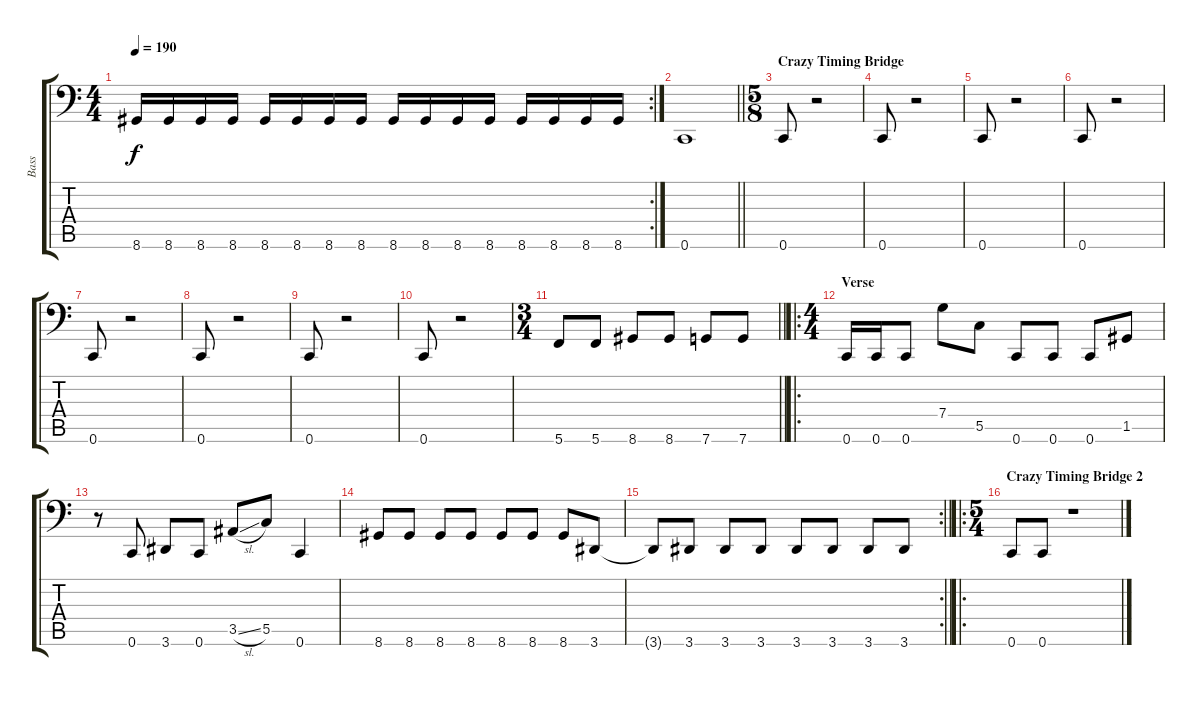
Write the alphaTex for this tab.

\track ("Bass" "Bass") {instrument electricbasspick}
\staff {score tabs}
\tuning (D3 A2 F2 C2 G1 C1) {hide}
\rc 2
\ts (4 4)
\tempo 190
\clef f4
\ks c
8.6.16{dy f} 8.6.16 8.6.16 8.6.16 8.6.16 8.6.16 8.6.16 8.6.16 8.6.16 8.6.16 8.6.16 8.6.16 8.6.16 8.6.16 8.6.16 8.6.16 |
\barLineRight lightlight
0.6.1 |
\ts (5 8)
\section ("" "Crazy Timing Bridge")
0.6.8 r.2 |
0.6.8 r.2 |
0.6.8 r.2 |
0.6.8 r.2 |
0.6.8 r.2 |
0.6.8 r.2 |
0.6.8 r.2 |
0.6.8 r.2 |
\ts (3 4)
\barLineRight lightlight
5.6.8 5.6.8 8.6.8 8.6.8 7.6.8 7.6.8 |
\ro
\ts (4 4)
\section ("" "Verse")
0.6.16 0.6.16 0.6.8 7.4.8 5.5.8 0.6.8 0.6.8 0.6.8 1.5.8 |
r.8 0.6.8 3.6.8 0.6.8 3.5{sl}.8 5.5.8 0.6.4 |
8.6.8 8.6.8 8.6.8 8.6.8 8.6.8 8.6.8 8.6.8 3.6.8 |
\rc 2
\barLineRight lightlight
3.6{t}.8 3.6.8 3.6.8 3.6.8 3.6.8 3.6.8 3.6.8 3.6.8 |
\ro
\ts (5 4)
\section ("" "Crazy Timing Bridge 2")
0.6.8 0.6.8 r.1
